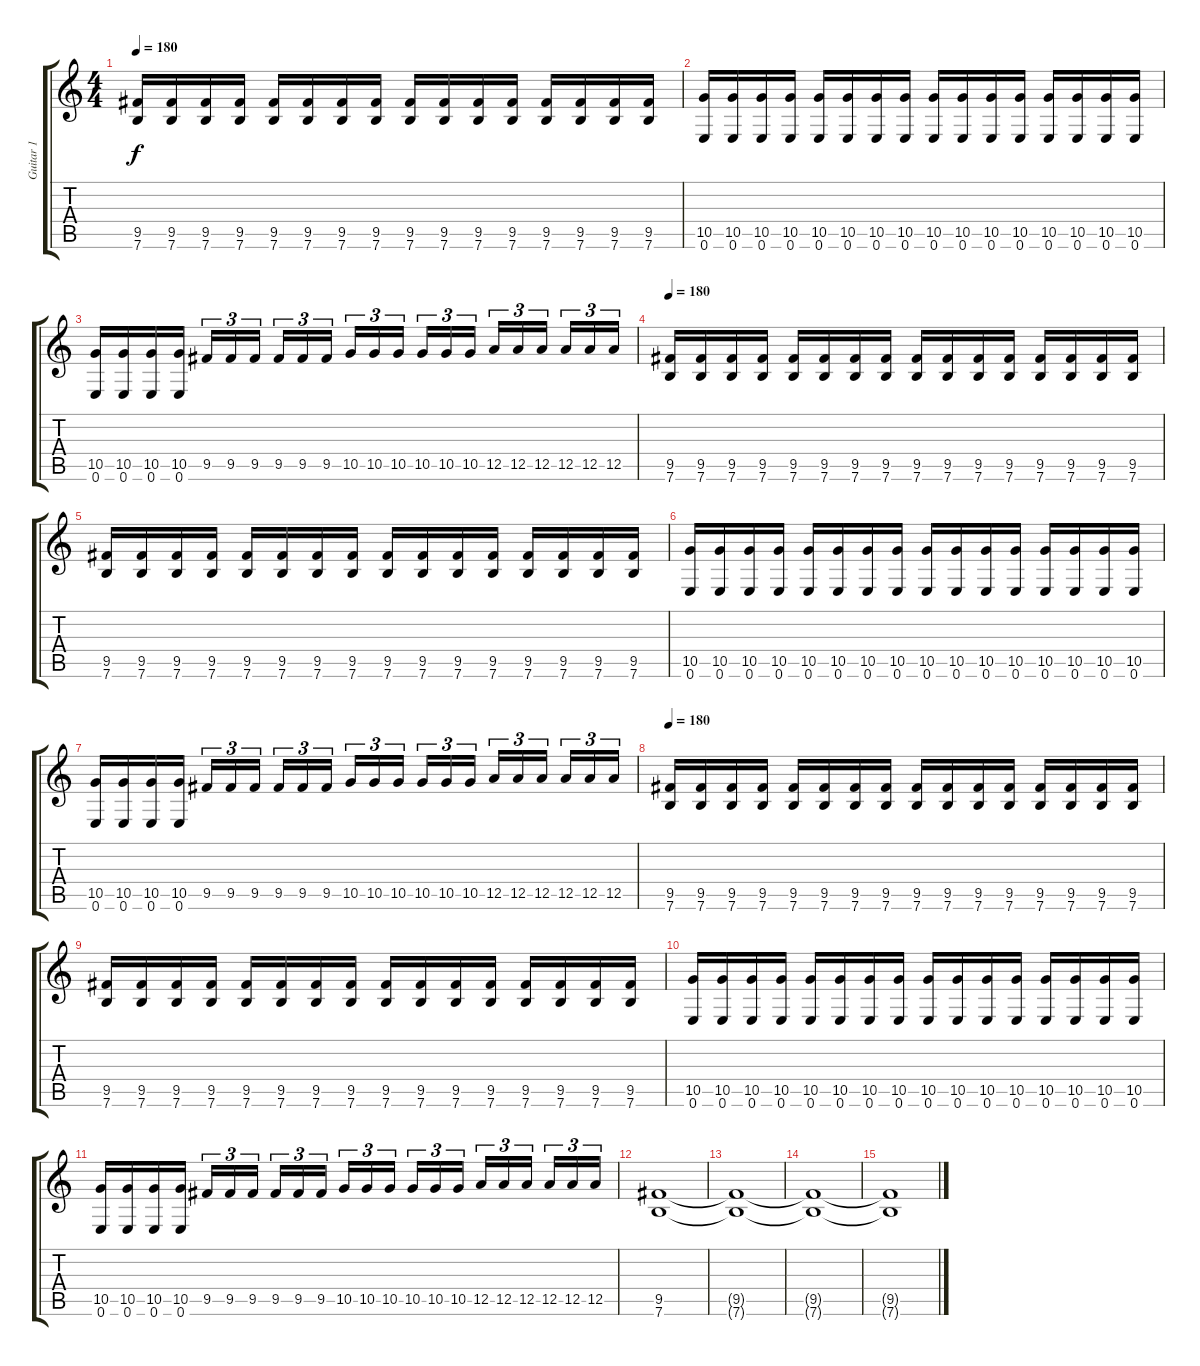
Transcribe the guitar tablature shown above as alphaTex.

\track ("Guitar 1" "Guitar 1") {instrument distortionguitar}
\staff {score tabs}
\tuning (E4 B3 G3 D3 A2 E2) {hide}
\ts (4 4)
\tempo 180
\clef g2
\ks c
(9.5 7.6).16{dy f} (9.5 7.6).16 (9.5 7.6).16 (9.5 7.6).16 (9.5 7.6).16 (9.5 7.6).16 (9.5 7.6).16 (9.5 7.6).16 (9.5 7.6).16 (9.5 7.6).16 (9.5 7.6).16 (9.5 7.6).16 (9.5 7.6).16 (9.5 7.6).16 (9.5 7.6).16 (9.5 7.6).16 |
(10.5 0.6).16 (10.5 0.6).16 (10.5 0.6).16 (10.5 0.6).16 (10.5 0.6).16 (10.5 0.6).16 (10.5 0.6).16 (10.5 0.6).16 (10.5 0.6).16 (10.5 0.6).16 (10.5 0.6).16 (10.5 0.6).16 (10.5 0.6).16 (10.5 0.6).16 (10.5 0.6).16 (10.5 0.6).16 |
(10.5 0.6).16 (10.5 0.6).16 (10.5 0.6).16 (10.5 0.6).16 9.5.16{tu (3 2)} 9.5.16{tu (3 2)} 9.5.16{tu (3 2)} 9.5.16{tu (3 2)} 9.5.16{tu (3 2)} 9.5.16{tu (3 2)} 10.5.16{tu (3 2)} 10.5.16{tu (3 2)} 10.5.16{tu (3 2)} 10.5.16{tu (3 2)} 10.5.16{tu (3 2)} 10.5.16{tu (3 2)} 12.5.16{tu (3 2)} 12.5.16{tu (3 2)} 12.5.16{tu (3 2)} 12.5.16{tu (3 2)} 12.5.16{tu (3 2)} 12.5.16{tu (3 2)} |
\tempo 180
(9.5 7.6).16 (9.5 7.6).16 (9.5 7.6).16 (9.5 7.6).16 (9.5 7.6).16 (9.5 7.6).16 (9.5 7.6).16 (9.5 7.6).16 (9.5 7.6).16 (9.5 7.6).16 (9.5 7.6).16 (9.5 7.6).16 (9.5 7.6).16 (9.5 7.6).16 (9.5 7.6).16 (9.5 7.6).16 |
(9.5 7.6).16 (9.5 7.6).16 (9.5 7.6).16 (9.5 7.6).16 (9.5 7.6).16 (9.5 7.6).16 (9.5 7.6).16 (9.5 7.6).16 (9.5 7.6).16 (9.5 7.6).16 (9.5 7.6).16 (9.5 7.6).16 (9.5 7.6).16 (9.5 7.6).16 (9.5 7.6).16 (9.5 7.6).16 |
(10.5 0.6).16 (10.5 0.6).16 (10.5 0.6).16 (10.5 0.6).16 (10.5 0.6).16 (10.5 0.6).16 (10.5 0.6).16 (10.5 0.6).16 (10.5 0.6).16 (10.5 0.6).16 (10.5 0.6).16 (10.5 0.6).16 (10.5 0.6).16 (10.5 0.6).16 (10.5 0.6).16 (10.5 0.6).16 |
(10.5 0.6).16 (10.5 0.6).16 (10.5 0.6).16 (10.5 0.6).16 9.5.16{tu (3 2)} 9.5.16{tu (3 2)} 9.5.16{tu (3 2)} 9.5.16{tu (3 2)} 9.5.16{tu (3 2)} 9.5.16{tu (3 2)} 10.5.16{tu (3 2)} 10.5.16{tu (3 2)} 10.5.16{tu (3 2)} 10.5.16{tu (3 2)} 10.5.16{tu (3 2)} 10.5.16{tu (3 2)} 12.5.16{tu (3 2)} 12.5.16{tu (3 2)} 12.5.16{tu (3 2)} 12.5.16{tu (3 2)} 12.5.16{tu (3 2)} 12.5.16{tu (3 2)} |
\tempo 180
(9.5 7.6).16 (9.5 7.6).16 (9.5 7.6).16 (9.5 7.6).16 (9.5 7.6).16 (9.5 7.6).16 (9.5 7.6).16 (9.5 7.6).16 (9.5 7.6).16 (9.5 7.6).16 (9.5 7.6).16 (9.5 7.6).16 (9.5 7.6).16 (9.5 7.6).16 (9.5 7.6).16 (9.5 7.6).16 |
(9.5 7.6).16 (9.5 7.6).16 (9.5 7.6).16 (9.5 7.6).16 (9.5 7.6).16 (9.5 7.6).16 (9.5 7.6).16 (9.5 7.6).16 (9.5 7.6).16 (9.5 7.6).16 (9.5 7.6).16 (9.5 7.6).16 (9.5 7.6).16 (9.5 7.6).16 (9.5 7.6).16 (9.5 7.6).16 |
(10.5 0.6).16 (10.5 0.6).16 (10.5 0.6).16 (10.5 0.6).16 (10.5 0.6).16 (10.5 0.6).16 (10.5 0.6).16 (10.5 0.6).16 (10.5 0.6).16 (10.5 0.6).16 (10.5 0.6).16 (10.5 0.6).16 (10.5 0.6).16 (10.5 0.6).16 (10.5 0.6).16 (10.5 0.6).16 |
(10.5 0.6).16 (10.5 0.6).16 (10.5 0.6).16 (10.5 0.6).16 9.5.16{tu (3 2)} 9.5.16{tu (3 2)} 9.5.16{tu (3 2)} 9.5.16{tu (3 2)} 9.5.16{tu (3 2)} 9.5.16{tu (3 2)} 10.5.16{tu (3 2)} 10.5.16{tu (3 2)} 10.5.16{tu (3 2)} 10.5.16{tu (3 2)} 10.5.16{tu (3 2)} 10.5.16{tu (3 2)} 12.5.16{tu (3 2)} 12.5.16{tu (3 2)} 12.5.16{tu (3 2)} 12.5.16{tu (3 2)} 12.5.16{tu (3 2)} 12.5.16{tu (3 2)} |
(9.5 7.6).1 |
(9.5{t} 7.6{t}).1 |
(9.5{t} 7.6{t}).1 |
(9.5{t} 7.6{t}).1
